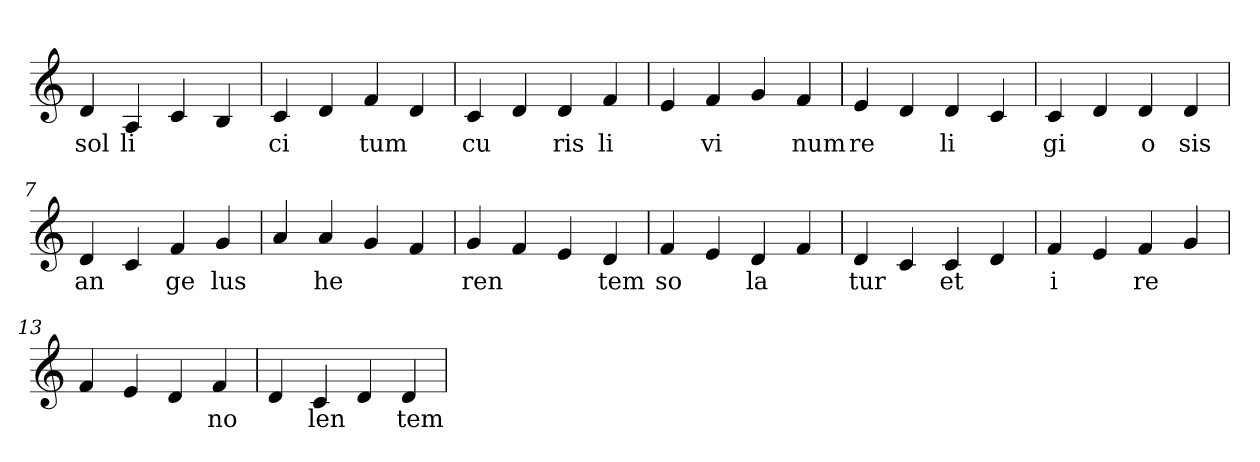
**kern	**text
*part1	*part1
*staff1	*staff1
*clefG2	*
=1	=1
4d	sol
4A	li
4c	.
4B	.
=2	=2
4c	ci
4d	.
4f	tum
4d	.
=3	=3
4c	cu
4d	.
4d	ris
4f	li
=4	=4
4e	.
4f	vi
4g	.
4f	num
=5	=5
4e	re
4d	.
4d	li
4c	.
=6	=6
4c	gi
4d	.
4d	o
4d	sis
=7	=7
4d	an
4c	.
4f	ge
4g	lus
=8	=8
4a	.
4a	he
4g	.
4f	.
=9	=9
4g	ren
4f	.
4e	.
4d	tem
=10	=10
4f	so
4e	.
4d	la
4f	.
=11	=11
4d	tur
4c	.
4c	et
4d	.
=12	=12
4f	i
4e	.
4f	re
4g	.
=13	=13
4f	.
4e	.
4d	.
4f	no
=14	=14
4d	.
4c	len
4d	.
4d	tem
=	=
*-	*-
